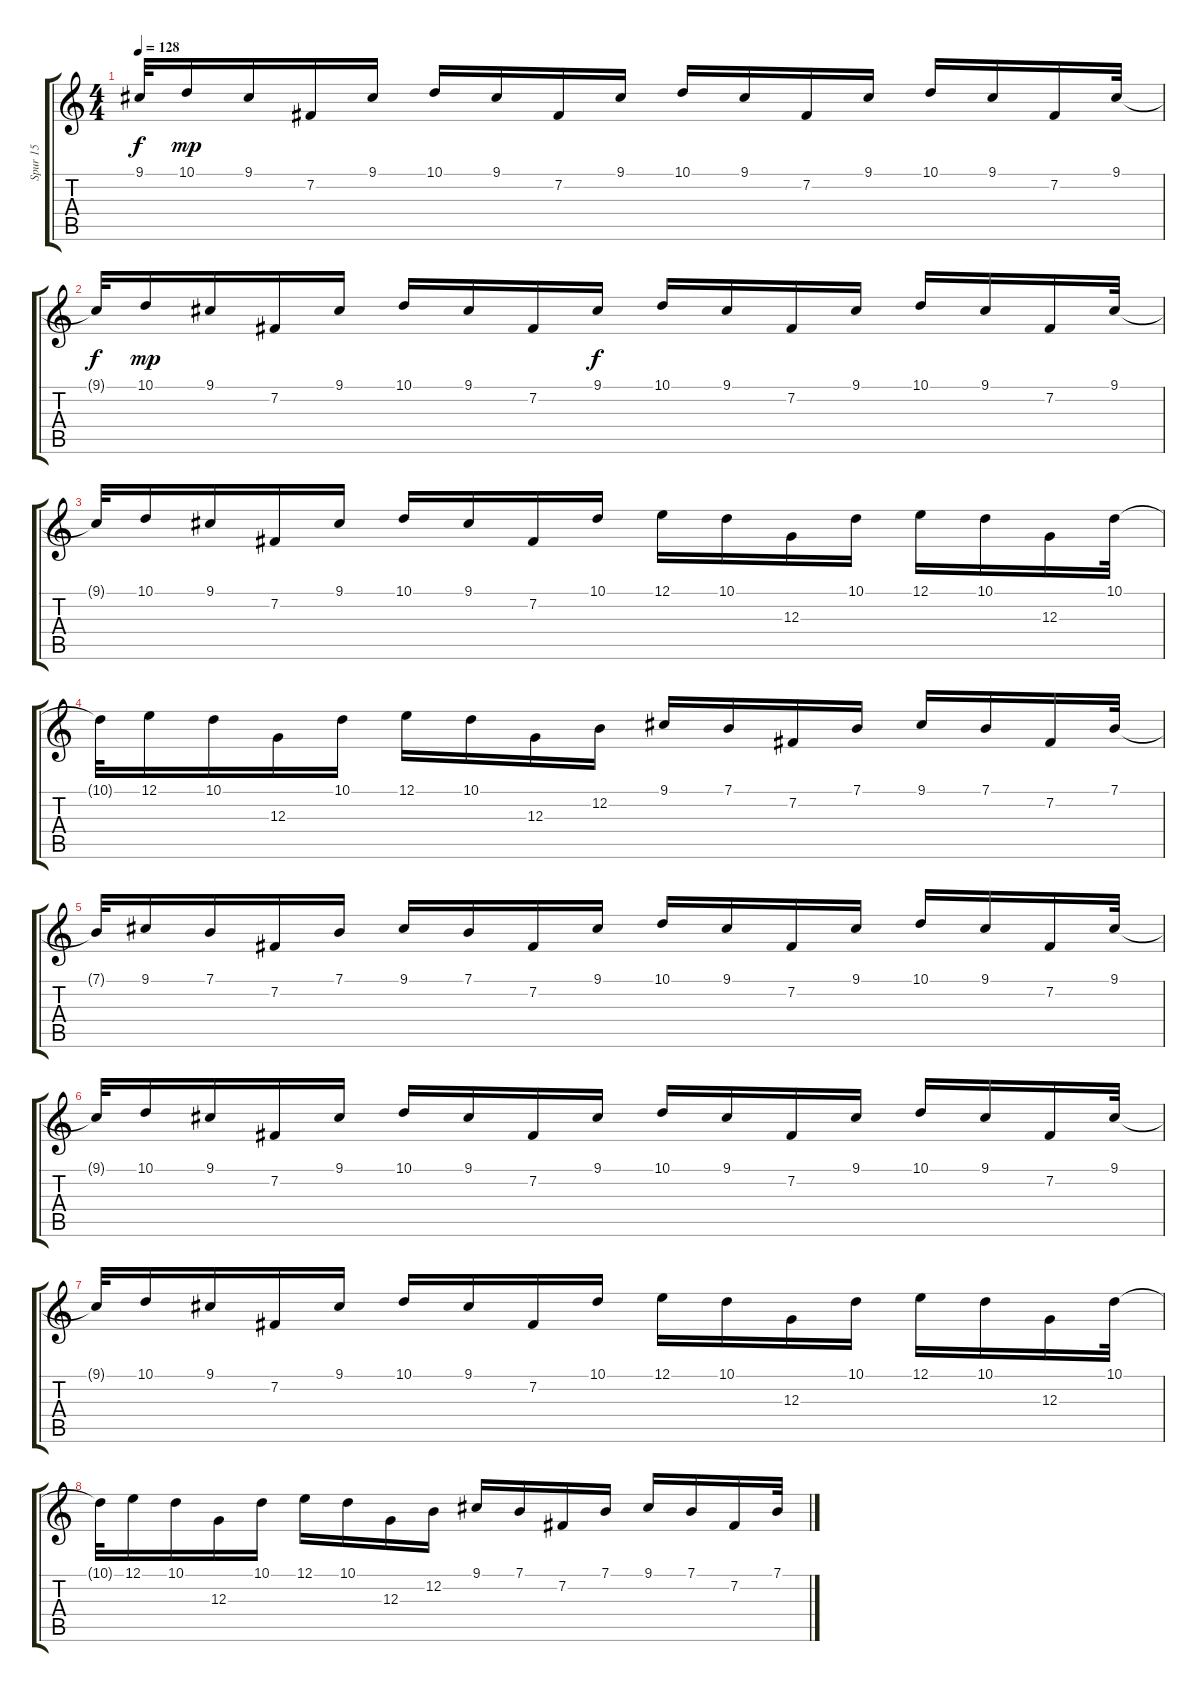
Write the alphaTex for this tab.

\track ("Spur 15" "Spur 15") {instrument lead8bassandlead}
\staff {score tabs}
\tuning (E4 B3 G3 D3 A2 E2) {hide}
\ts (4 4)
\tempo 128
\clef g2
\ks c
9.1{t}.32{dy f} 10.1.16{dy mp} 9.1.16 7.2.16 9.1.16 10.1.16 9.1.16 7.2.16 9.1.16 10.1.16 9.1.16 7.2.16 9.1.16 10.1.16 9.1.16 7.2.16 9.1.32 |
9.1{t}.32{dy f} 10.1.16{dy mp} 9.1.16 7.2.16 9.1.16 10.1.16 9.1.16 7.2.16 9.1.16{dy f} 10.1.16 9.1.16 7.2.16 9.1.16 10.1.16 9.1.16 7.2.16 9.1.32 |
9.1{t}.32 10.1.16 9.1.16 7.2.16 9.1.16 10.1.16 9.1.16 7.2.16 10.1.16 12.1.16 10.1.16 12.3.16 10.1.16 12.1.16 10.1.16 12.3.16 10.1.32 |
10.1{t}.32 12.1.16 10.1.16 12.3.16 10.1.16 12.1.16 10.1.16 12.3.16 12.2.16 9.1.16 7.1.16 7.2.16 7.1.16 9.1.16 7.1.16 7.2.16 7.1.32 |
7.1{t}.32 9.1.16 7.1.16 7.2.16 7.1.16 9.1.16 7.1.16 7.2.16 9.1.16 10.1.16 9.1.16 7.2.16 9.1.16 10.1.16 9.1.16 7.2.16 9.1.32 |
9.1{t}.32 10.1.16 9.1.16 7.2.16 9.1.16 10.1.16 9.1.16 7.2.16 9.1.16 10.1.16 9.1.16 7.2.16 9.1.16 10.1.16 9.1.16 7.2.16 9.1.32 |
9.1{t}.32 10.1.16 9.1.16 7.2.16 9.1.16 10.1.16 9.1.16 7.2.16 10.1.16 12.1.16 10.1.16 12.3.16 10.1.16 12.1.16 10.1.16 12.3.16 10.1.32 |
10.1{t}.32 12.1.16 10.1.16 12.3.16 10.1.16 12.1.16 10.1.16 12.3.16 12.2.16 9.1.16 7.1.16 7.2.16 7.1.16 9.1.16 7.1.16 7.2.16 7.1.32
